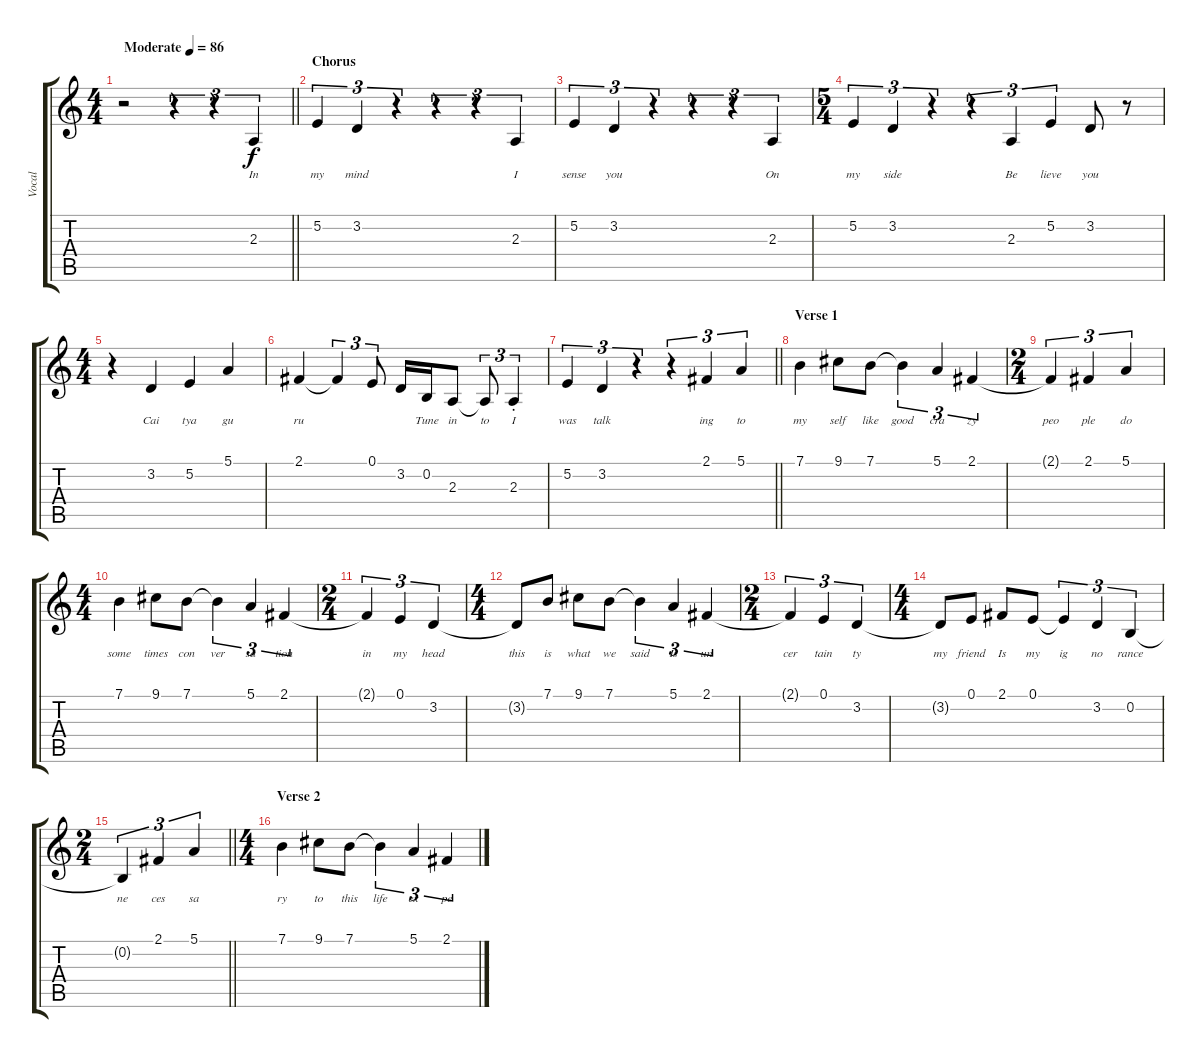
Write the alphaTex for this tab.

\track ("Vocal" "Vocal") {instrument acousticgrandpiano}
\staff {score tabs}
\tuning (E4 B3 G3 D3 A2 E2) {hide}
\ts (4 4)
\tempo (86 "Moderate")
\clef g2
\barLineRight lightlight
\ks c
r.2{dy f instrument acousticgrandpiano} r.4{tu (3 2)} r.4{tu (3 2)} 2.3.4{tu (3 2) lyrics (0 "In") lyrics (1 "") lyrics (2 "") lyrics (3 "") lyrics (4 "")} |
\section ("" "Chorus")
5.2.4{tu (3 2) lyrics (0 "my") lyrics (1 "") lyrics (2 "") lyrics (3 "") lyrics (4 "")} 3.2.4{tu (3 2) lyrics (0 "mind") lyrics (1 "") lyrics (2 "") lyrics (3 "") lyrics (4 "")} r.4{tu (3 2)} r.4{tu (3 2)} r.4{tu (3 2)} 2.3.4{tu (3 2) lyrics (0 "I") lyrics (1 "") lyrics (2 "") lyrics (3 "") lyrics (4 "")} |
5.2.4{tu (3 2) lyrics (0 "sense") lyrics (1 "") lyrics (2 "") lyrics (3 "") lyrics (4 "")} 3.2.4{tu (3 2) lyrics (0 "you") lyrics (1 "") lyrics (2 "") lyrics (3 "") lyrics (4 "")} r.4{tu (3 2)} r.4{tu (3 2)} r.4{tu (3 2)} 2.3.4{tu (3 2) lyrics (0 "On") lyrics (1 "") lyrics (2 "") lyrics (3 "") lyrics (4 "")} |
\ts (5 4)
5.2.4{tu (3 2) lyrics (0 "my") lyrics (1 "") lyrics (2 "") lyrics (3 "") lyrics (4 "")} 3.2.4{tu (3 2) lyrics (0 "side") lyrics (1 "") lyrics (2 "") lyrics (3 "") lyrics (4 "")} r.4{tu (3 2)} r.4{tu (3 2)} 2.3.4{tu (3 2) lyrics (0 "Be") lyrics (1 "") lyrics (2 "") lyrics (3 "") lyrics (4 "")} 5.2.4{tu (3 2) lyrics (0 "lieve") lyrics (1 "") lyrics (2 "") lyrics (3 "") lyrics (4 "")} 3.2.8{lyrics (0 "you") lyrics (1 "") lyrics (2 "") lyrics (3 "") lyrics (4 "")} r.8 |
\ts (4 4)
r.4 3.2.4{lyrics (0 "Cai") lyrics (1 "") lyrics (2 "") lyrics (3 "") lyrics (4 "")} 5.2.4{lyrics (0 "tya") lyrics (1 "") lyrics (2 "") lyrics (3 "") lyrics (4 "")} 5.1.4{lyrics (0 "gu") lyrics (1 "") lyrics (2 "") lyrics (3 "") lyrics (4 "")} |
2.1.4{lyrics (0 "ru") lyrics (1 "") lyrics (2 "") lyrics (3 "") lyrics (4 "")} 2.1{t}.4{tu (3 2) lyrics (0 "") lyrics (1 "") lyrics (2 "") lyrics (3 "") lyrics (4 "")} 0.1.8{tu (3 2) lyrics (0 "") lyrics (1 "") lyrics (2 "") lyrics (3 "") lyrics (4 "")} 3.2.16{lyrics (0 "") lyrics (1 "") lyrics (2 "") lyrics (3 "") lyrics (4 "")} 0.2.16{lyrics (0 "Tune") lyrics (1 "") lyrics (2 "") lyrics (3 "") lyrics (4 "")} 2.3.8{lyrics (0 "in") lyrics (1 "") lyrics (2 "") lyrics (3 "") lyrics (4 "")} 2.3{t}.8{tu (3 2) lyrics (0 "to") lyrics (1 "") lyrics (2 "") lyrics (3 "") lyrics (4 "")} 2.3{st}.4{tu (3 2) lyrics (0 "I") lyrics (1 "") lyrics (2 "") lyrics (3 "") lyrics (4 "")} |
\barLineRight lightlight
5.2.4{tu (3 2) lyrics (0 "was") lyrics (1 "") lyrics (2 "") lyrics (3 "") lyrics (4 "")} 3.2.4{tu (3 2) lyrics (0 "talk") lyrics (1 "") lyrics (2 "") lyrics (3 "") lyrics (4 "")} r.4{tu (3 2)} r.4{tu (3 2)} 2.1.4{tu (3 2) lyrics (0 "ing") lyrics (1 "") lyrics (2 "") lyrics (3 "") lyrics (4 "")} 5.1.4{tu (3 2) lyrics (0 "to") lyrics (1 "") lyrics (2 "") lyrics (3 "") lyrics (4 "")} |
\section ("" "Verse 1")
7.1.4{lyrics (0 "my") lyrics (1 "") lyrics (2 "") lyrics (3 "") lyrics (4 "")} 9.1.8{lyrics (0 "self") lyrics (1 "") lyrics (2 "") lyrics (3 "") lyrics (4 "")} 7.1.8{lyrics (0 "like") lyrics (1 "") lyrics (2 "") lyrics (3 "") lyrics (4 "")} 7.1{t}.4{tu (3 2) lyrics (0 "good") lyrics (1 "") lyrics (2 "") lyrics (3 "") lyrics (4 "")} 5.1.4{tu (3 2) lyrics (0 "cra") lyrics (1 "") lyrics (2 "") lyrics (3 "") lyrics (4 "")} 2.1.4{tu (3 2) lyrics (0 "zy") lyrics (1 "") lyrics (2 "") lyrics (3 "") lyrics (4 "")} |
\ts (2 4)
2.1{t}.4{tu (3 2) lyrics (0 "peo") lyrics (1 "") lyrics (2 "") lyrics (3 "") lyrics (4 "")} 2.1.4{tu (3 2) lyrics (0 "ple") lyrics (1 "") lyrics (2 "") lyrics (3 "") lyrics (4 "")} 5.1.4{tu (3 2) lyrics (0 "do") lyrics (1 "") lyrics (2 "") lyrics (3 "") lyrics (4 "")} |
\ts (4 4)
7.1.4{lyrics (0 "some") lyrics (1 "") lyrics (2 "") lyrics (3 "") lyrics (4 "")} 9.1.8{lyrics (0 "times") lyrics (1 "") lyrics (2 "") lyrics (3 "") lyrics (4 "")} 7.1.8{lyrics (0 "con") lyrics (1 "") lyrics (2 "") lyrics (3 "") lyrics (4 "")} 7.1{t}.4{tu (3 2) lyrics (0 "ver") lyrics (1 "") lyrics (2 "") lyrics (3 "") lyrics (4 "")} 5.1.4{tu (3 2) lyrics (0 "sa") lyrics (1 "") lyrics (2 "") lyrics (3 "") lyrics (4 "")} 2.1.4{tu (3 2) lyrics (0 "tion") lyrics (1 "") lyrics (2 "") lyrics (3 "") lyrics (4 "")} |
\ts (2 4)
2.1{t}.4{tu (3 2) lyrics (0 "in") lyrics (1 "") lyrics (2 "") lyrics (3 "") lyrics (4 "")} 0.1.4{tu (3 2) lyrics (0 "my") lyrics (1 "") lyrics (2 "") lyrics (3 "") lyrics (4 "")} 3.2.4{tu (3 2) lyrics (0 "head") lyrics (1 "") lyrics (2 "") lyrics (3 "") lyrics (4 "")} |
\ts (4 4)
3.2{t}.8{lyrics (0 "this") lyrics (1 "") lyrics (2 "") lyrics (3 "") lyrics (4 "")} 7.1.8{lyrics (0 "is") lyrics (1 "") lyrics (2 "") lyrics (3 "") lyrics (4 "")} 9.1.8{lyrics (0 "what") lyrics (1 "") lyrics (2 "") lyrics (3 "") lyrics (4 "")} 7.1.8{lyrics (0 "we") lyrics (1 "") lyrics (2 "") lyrics (3 "") lyrics (4 "")} 7.1{t}.4{tu (3 2) lyrics (0 "said") lyrics (1 "") lyrics (2 "") lyrics (3 "") lyrics (4 "")} 5.1.4{tu (3 2) lyrics (0 "Is") lyrics (1 "") lyrics (2 "") lyrics (3 "") lyrics (4 "")} 2.1.4{tu (3 2) lyrics (0 "un") lyrics (1 "") lyrics (2 "") lyrics (3 "") lyrics (4 "")} |
\ts (2 4)
2.1{t}.4{tu (3 2) lyrics (0 "cer") lyrics (1 "") lyrics (2 "") lyrics (3 "") lyrics (4 "")} 0.1.4{tu (3 2) lyrics (0 "tain") lyrics (1 "") lyrics (2 "") lyrics (3 "") lyrics (4 "")} 3.2.4{tu (3 2) lyrics (0 "ty") lyrics (1 "") lyrics (2 "") lyrics (3 "") lyrics (4 "")} |
\ts (4 4)
3.2{t}.8{lyrics (0 "my") lyrics (1 "") lyrics (2 "") lyrics (3 "") lyrics (4 "")} 0.1.8{lyrics (0 "friend") lyrics (1 "") lyrics (2 "") lyrics (3 "") lyrics (4 "")} 2.1.8{lyrics (0 "Is") lyrics (1 "") lyrics (2 "") lyrics (3 "") lyrics (4 "")} 0.1.8{lyrics (0 "my") lyrics (1 "") lyrics (2 "") lyrics (3 "") lyrics (4 "")} 0.1{t}.4{tu (3 2) lyrics (0 "ig") lyrics (1 "") lyrics (2 "") lyrics (3 "") lyrics (4 "")} 3.2.4{tu (3 2) lyrics (0 "no") lyrics (1 "") lyrics (2 "") lyrics (3 "") lyrics (4 "")} 0.2.4{tu (3 2) lyrics (0 "rance") lyrics (1 "") lyrics (2 "") lyrics (3 "") lyrics (4 "")} |
\ts (2 4)
\barLineRight lightlight
0.2{t}.4{tu (3 2) lyrics (0 "ne") lyrics (1 "") lyrics (2 "") lyrics (3 "") lyrics (4 "")} 2.1.4{tu (3 2) lyrics (0 "ces") lyrics (1 "") lyrics (2 "") lyrics (3 "") lyrics (4 "")} 5.1.4{tu (3 2) lyrics (0 "sa") lyrics (1 "") lyrics (2 "") lyrics (3 "") lyrics (4 "")} |
\ts (4 4)
\section ("" "Verse 2")
7.1.4{lyrics (0 "ry") lyrics (1 "") lyrics (2 "") lyrics (3 "") lyrics (4 "")} 9.1.8{lyrics (0 "to") lyrics (1 "") lyrics (2 "") lyrics (3 "") lyrics (4 "")} 7.1.8{lyrics (0 "this") lyrics (1 "") lyrics (2 "") lyrics (3 "") lyrics (4 "")} 7.1{t}.4{tu (3 2) lyrics (0 "life") lyrics (1 "") lyrics (2 "") lyrics (3 "") lyrics (4 "")} 5.1.4{tu (3 2) lyrics (0 "ex") lyrics (1 "") lyrics (2 "") lyrics (3 "") lyrics (4 "")} 2.1.4{tu (3 2) lyrics (0 "pe") lyrics (1 "") lyrics (2 "") lyrics (3 "") lyrics (4 "")}
